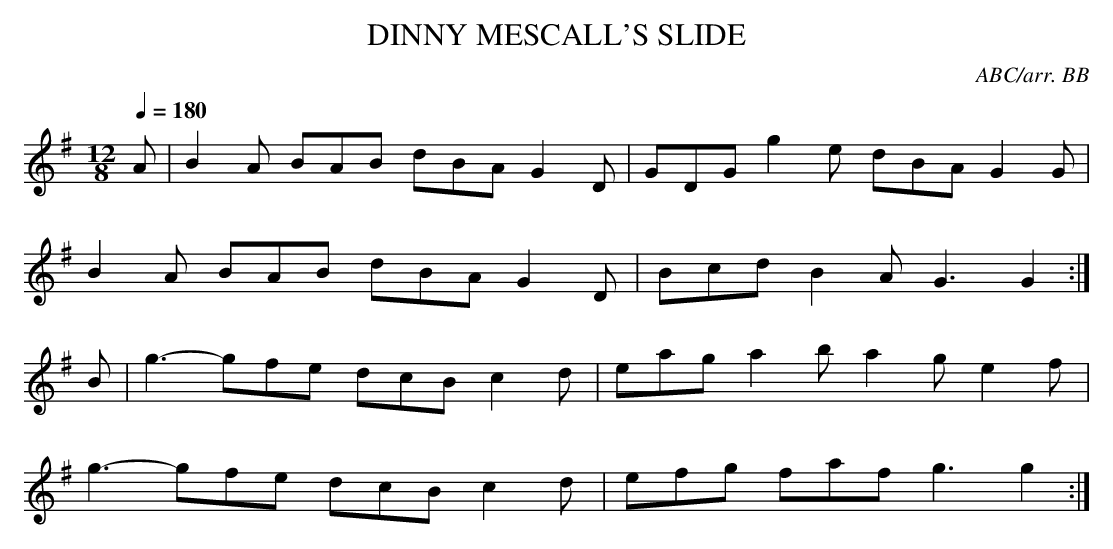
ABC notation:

X:1
T:DINNY MESCALL'S SLIDE
C:ABC/arr. BB
Q:1/4=180
M:12/8
L:1/8
K:G
A|B2A BAB dBA G2D|GDG g2e dBA G2G|
B2A BAB dBA G2D|Bcd B2A G3 G2:|
B|g3- gfe dcB c2d|eag a2b a2g e2f|
g3- gfe dcB c2d|efg faf g3 g2:|
